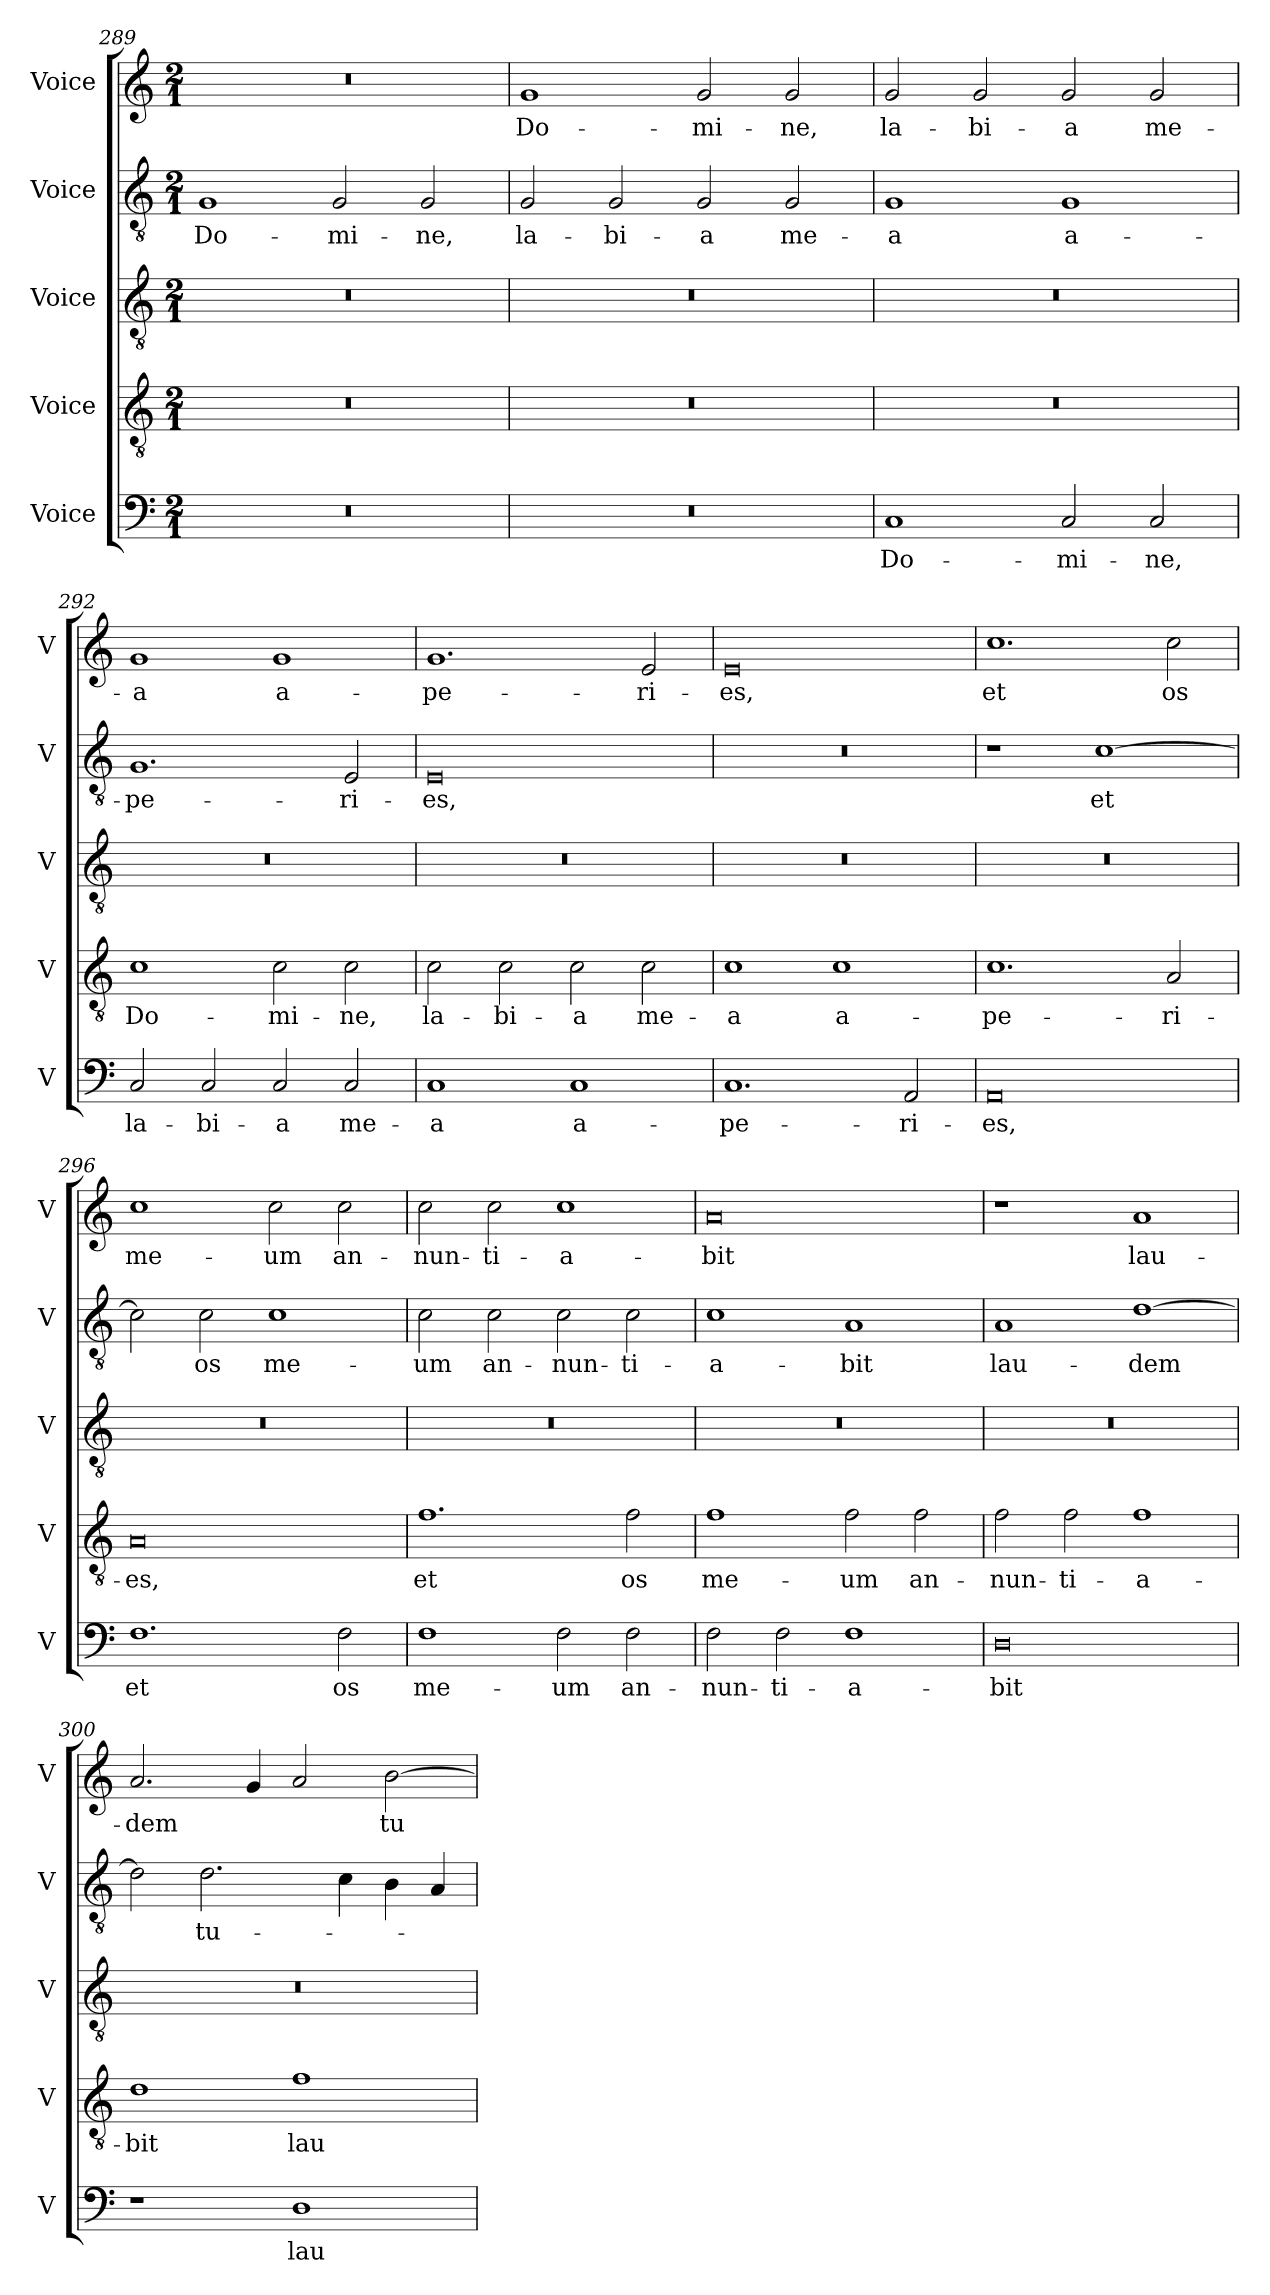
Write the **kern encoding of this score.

**kern	**text	**kern	**text	**kern	**kern	**text	**kern	**text
*part5	*part5	*part4	*part4	*part3	*part2	*part2	*part1	*part1
*staff5	*staff5	*staff4	*staff4	*staff3	*staff2	*staff2	*staff1	*staff1
*I"Voice	*	*I"Voice	*	*I"Voice	*I"Voice	*	*I"Voice	*
*I'V	*	*I'V	*	*I'V	*I'V	*	*I'V	*
*clefF4	*	*clefGv2	*	*clefGv2	*clefGv2	*	*clefG2	*
*k[]	*	*k[]	*	*k[]	*k[]	*	*k[]	*
*M2/1	*	*M2/1	*	*M2/1	*M2/1	*	*M2/1	*
=289	=289	=289	=289	=289	=289	=289	=289	=289
!	!	!	!	!	!	!LO:LY:b	!	!
0r	.	0r	.	0r	1G	-Do-	0r	.
!	!	!	!	!	!	!LO:LY:b	!	!
.	.	.	.	.	2G/	-mi-	.	.
!	!	!	!	!	!	!LO:LY:b	!	!
.	.	.	.	.	2G/	-ne,	.	.
=290	=290	=290	=290	=290	=290	=290	=290	=290
!	!	!	!	!	!	!LO:LY:b	!	!LO:LY:b
0r	.	0r	.	0r	2G/	la-	1g	-Do-
!	!	!	!	!	!	!LO:LY:b	!	!
.	.	.	.	.	2G/	-bi-	.	.
!	!	!	!	!	!	!LO:LY:b	!	!LO:LY:b
.	.	.	.	.	2G/	-a	2g/	-mi-
!	!	!	!	!	!	!LO:LY:b	!	!LO:LY:b
.	.	.	.	.	2G/	me-	2g/	-ne,
!!LO:PB:g=z
=291	=291	=291	=291	=291	=291	=291	=291	=291
!	!LO:LY:b	!	!	!	!	!LO:LY:b	!	!LO:LY:b
1C	-Do-	0r	.	0r	1G	-a	2g/	la-
!	!	!	!	!	!	!	!	!LO:LY:b
.	.	.	.	.	.	.	2g/	-bi-
!	!LO:LY:b	!	!	!	!	!LO:LY:b	!	!LO:LY:b
2C/	-mi-	.	.	.	1G	a-	2g/	-a
!	!LO:LY:b	!	!	!	!	!	!	!LO:LY:b
2C/	-ne,	.	.	.	.	.	2g/	me-
=292	=292	=292	=292	=292	=292	=292	=292	=292
!	!LO:LY:b	!	!LO:LY:b	!	!	!LO:LY:b	!	!LO:LY:b
2C/	la-	1c	-Do-	0r	1.G	-pe-	1g	-a
!	!LO:LY:b	!	!	!	!	!	!	!
2C/	-bi-	.	.	.	.	.	.	.
!	!LO:LY:b	!	!LO:LY:b	!	!	!	!	!LO:LY:b
2C/	-a	2c\	-mi-	.	.	.	1g	a-
!	!LO:LY:b	!	!LO:LY:b	!	!	!LO:LY:b	!	!
2C/	me-	2c\	-ne,	.	2E/	-ri-	.	.
=293	=293	=293	=293	=293	=293	=293	=293	=293
!	!LO:LY:b	!	!LO:LY:b	!	!	!LO:LY:b	!	!LO:LY:b
1C	-a	2c\	la-	0r	0E	-es,	1.g	-pe-
!	!	!	!LO:LY:b	!	!	!	!	!
.	.	2c\	-bi-	.	.	.	.	.
!	!LO:LY:b	!	!LO:LY:b	!	!	!	!	!
1C	a-	2c\	-a	.	.	.	.	.
!	!	!	!LO:LY:b	!	!	!	!	!LO:LY:b
.	.	2c\	me-	.	.	.	2e/	-ri-
=294	=294	=294	=294	=294	=294	=294	=294	=294
!	!LO:LY:b	!	!LO:LY:b	!	!	!	!	!LO:LY:b
1.C	-pe-	1c	-a	0r	0r	.	0e	-es,
!	!	!	!LO:LY:b	!	!	!	!	!
.	.	1c	a-	.	.	.	.	.
!	!LO:LY:b	!	!	!	!	!	!	!
2AA/	-ri-	.	.	.	.	.	.	.
!!LO:LB:g=z
=295	=295	=295	=295	=295	=295	=295	=295	=295
!	!LO:LY:b	!	!LO:LY:b	!	!	!	!	!LO:LY:b
0AA	-es,	1.c	-pe-	0r	1r	.	1.cc	et
!	!	!	!	!	!	!LO:LY:b	!	!
.	.	.	.	.	[1c	et	.	.
!	!	!	!LO:LY:b	!	!	!	!	!LO:LY:b
.	.	2A/	-ri-	.	.	.	2cc\	os
=296	=296	=296	=296	=296	=296	=296	=296	=296
!	!LO:LY:b	!	!LO:LY:b	!	!	!	!	!LO:LY:b
1.F	et	0A	-es,	0r	2c\]	.	1cc	me-
!	!	!	!	!	!	!LO:LY:b	!	!
.	.	.	.	.	2c\	os	.	.
!	!	!	!	!	!	!LO:LY:b	!	!LO:LY:b
.	.	.	.	.	1c	me-	2cc\	-um
!	!LO:LY:b	!	!	!	!	!	!	!LO:LY:b
2F\	os	.	.	.	.	.	2cc\	an-
=297	=297	=297	=297	=297	=297	=297	=297	=297
!	!LO:LY:b	!	!LO:LY:b	!	!	!LO:LY:b	!	!LO:LY:b
1F	me-	1.f	et	0r	2c\	-um	2cc\	-nun-
!	!	!	!	!	!	!LO:LY:b	!	!LO:LY:b
.	.	.	.	.	2c\	an-	2cc\	-ti-
!	!LO:LY:b	!	!	!	!	!LO:LY:b	!	!LO:LY:b
2F\	-um	.	.	.	2c\	-nun-	1cc	-a-
!	!LO:LY:b	!	!LO:LY:b	!	!	!LO:LY:b	!	!
2F\	an-	2f\	os	.	2c\	-ti-	.	.
=298	=298	=298	=298	=298	=298	=298	=298	=298
!	!LO:LY:b	!	!LO:LY:b	!	!	!LO:LY:b	!	!LO:LY:b
2F\	-nun-	1f	me-	0r	1c	-a-	0a	-bit
!	!LO:LY:b	!	!	!	!	!	!	!
2F\	-ti-	.	.	.	.	.	.	.
!	!LO:LY:b	!	!LO:LY:b	!	!	!LO:LY:b	!	!
1F	-a-	2f\	-um	.	1A	-bit	.	.
!	!	!	!LO:LY:b	!	!	!	!	!
.	.	2f\	an-	.	.	.	.	.
!!LO:LB:g=z
=299	=299	=299	=299	=299	=299	=299	=299	=299
!	!LO:LY:b	!	!LO:LY:b	!	!	!LO:LY:b	!	!
0D	-bit	2f\	-nun-	0r	1A	lau-	1r	.
!	!	!	!LO:LY:b	!	!	!	!	!
.	.	2f\	-ti-	.	.	.	.	.
!	!	!	!LO:LY:b	!	!	!LO:LY:b	!	!LO:LY:b
.	.	1f	-a-	.	[1d	-dem	1a	lau-
=300	=300	=300	=300	=300	=300	=300	=300	=300
!	!	!	!LO:LY:b	!	!	!	!	!LO:LY:b
1r	.	1d	-bit	0r	2d\]	.	2.a/	-dem
!	!	!	!	!	!	!LO:LY:b	!	!
.	.	.	.	.	2.d\	tu-	.	.
.	.	.	.	.	.	.	4g/	.
!	!LO:LY:b	!	!LO:LY:b	!	!	!	!	!
1D	lau-	1f	lau-	.	.	.	2a/	.
.	.	.	.	.	4c\	.	.	.
!	!	!	!	!	!	!	!	!LO:LY:b
.	.	.	.	.	4B\	.	[2b\	tu-
.	.	.	.	.	4A/	.	.	.
=	=	=	=	=	=	=	=	=
*-	*-	*-	*-	*-	*-	*-	*-	*-
